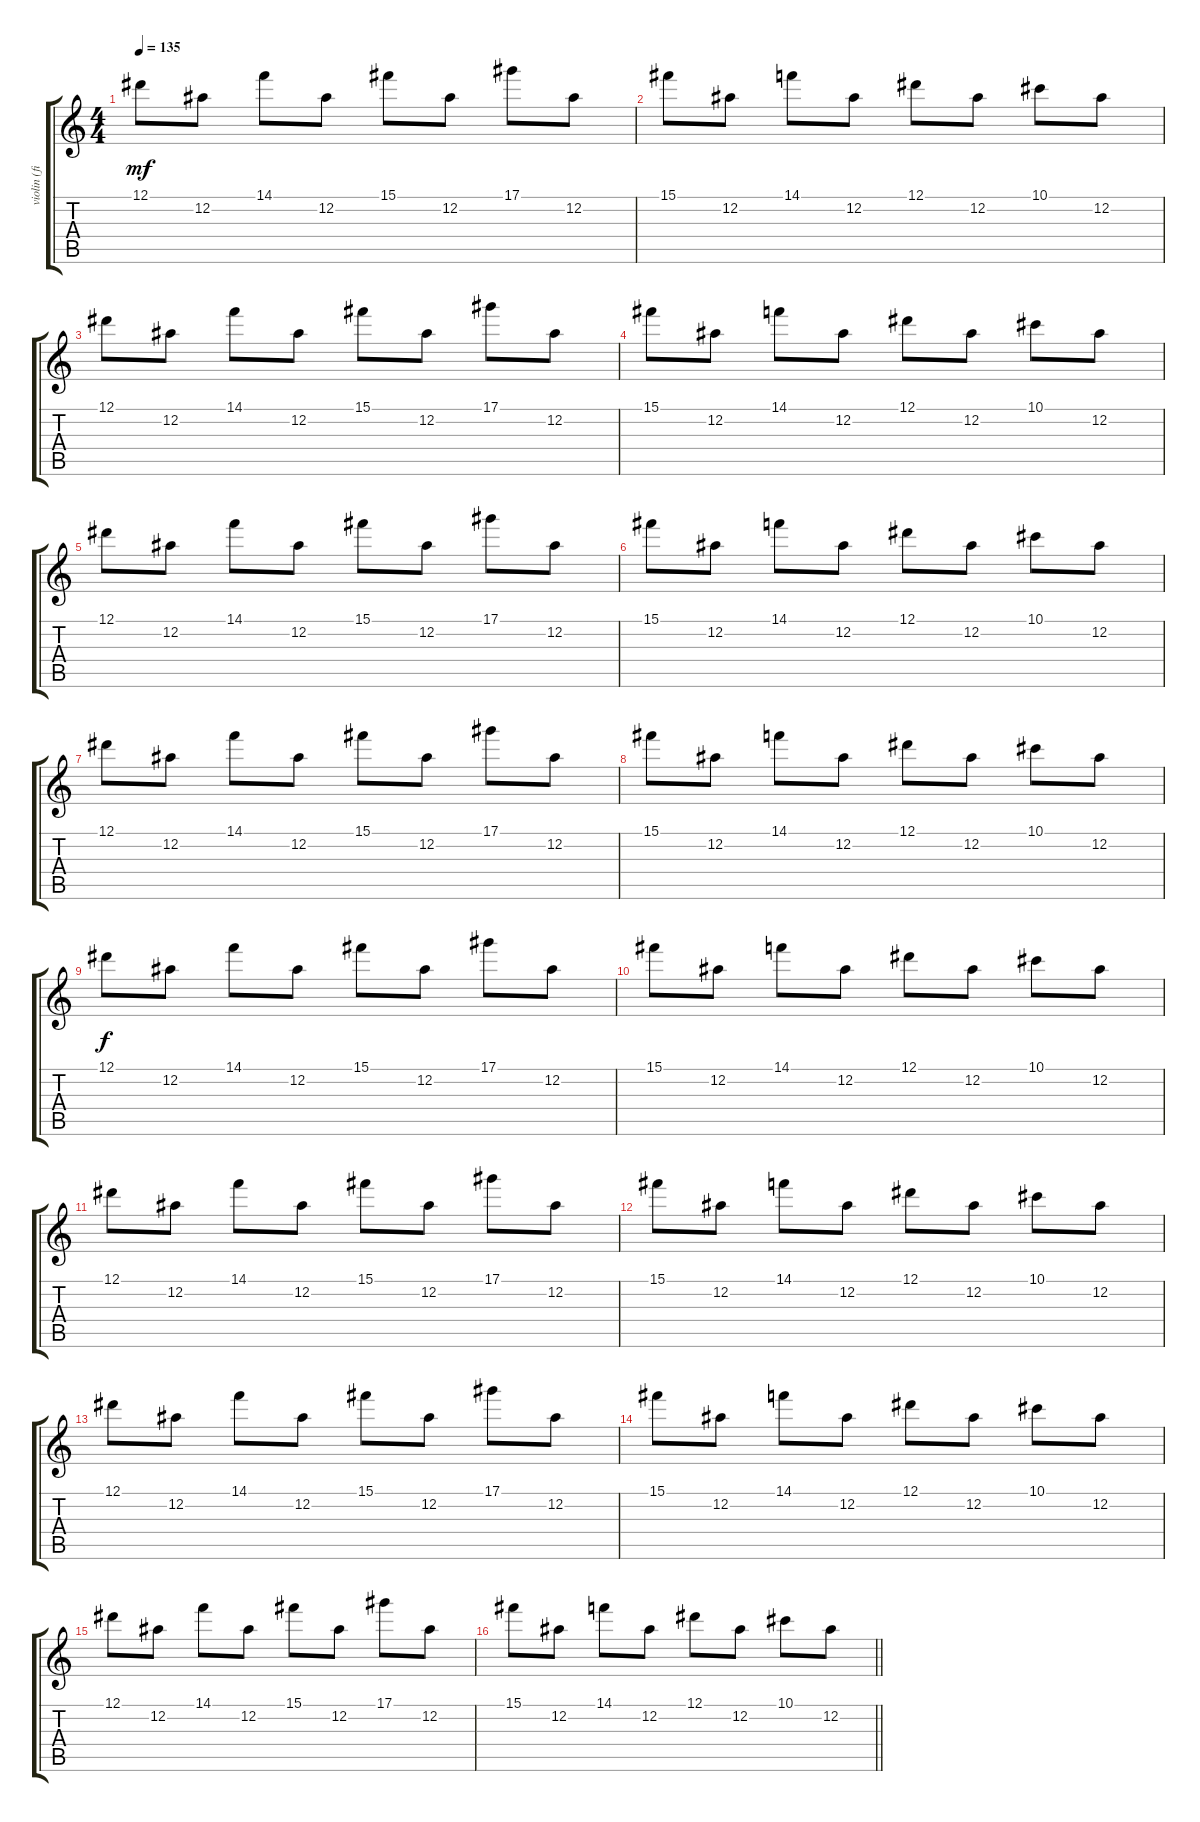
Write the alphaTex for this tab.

\track ("violin (final)" "violin (fi") {instrument acousticguitarsteel}
\staff {score tabs}
\tuning (Eb4 Bb3 Gb3 Db3 Ab2 Eb2) {hide}
\ts (4 4)
\tempo 135
\clef g2
\ks c
12.1.8{dy mf} 12.2.8 14.1.8 12.2.8 15.1.8 12.2.8 17.1.8 12.2.8 |
15.1.8 12.2.8 14.1.8 12.2.8 12.1.8 12.2.8 10.1.8 12.2.8 |
12.1.8 12.2.8 14.1.8 12.2.8 15.1.8 12.2.8 17.1.8 12.2.8 |
15.1.8 12.2.8 14.1.8 12.2.8 12.1.8 12.2.8 10.1.8 12.2.8 |
12.1.8 12.2.8 14.1.8 12.2.8 15.1.8 12.2.8 17.1.8 12.2.8 |
15.1.8 12.2.8 14.1.8 12.2.8 12.1.8 12.2.8 10.1.8 12.2.8 |
12.1.8 12.2.8 14.1.8 12.2.8 15.1.8 12.2.8 17.1.8 12.2.8 |
15.1.8 12.2.8 14.1.8 12.2.8 12.1.8 12.2.8 10.1.8 12.2.8 |
12.1.8{dy f} 12.2.8 14.1.8 12.2.8 15.1.8 12.2.8 17.1.8 12.2.8 |
15.1.8 12.2.8 14.1.8 12.2.8 12.1.8 12.2.8 10.1.8 12.2.8 |
12.1.8 12.2.8 14.1.8 12.2.8 15.1.8 12.2.8 17.1.8 12.2.8 |
15.1.8 12.2.8 14.1.8 12.2.8 12.1.8 12.2.8 10.1.8 12.2.8 |
12.1.8 12.2.8 14.1.8 12.2.8 15.1.8 12.2.8 17.1.8 12.2.8 |
15.1.8 12.2.8 14.1.8 12.2.8 12.1.8 12.2.8 10.1.8 12.2.8 |
12.1.8 12.2.8 14.1.8 12.2.8 15.1.8 12.2.8 17.1.8 12.2.8 |
\barLineRight lightlight
15.1.8 12.2.8 14.1.8 12.2.8 12.1.8 12.2.8 10.1.8 12.2.8
